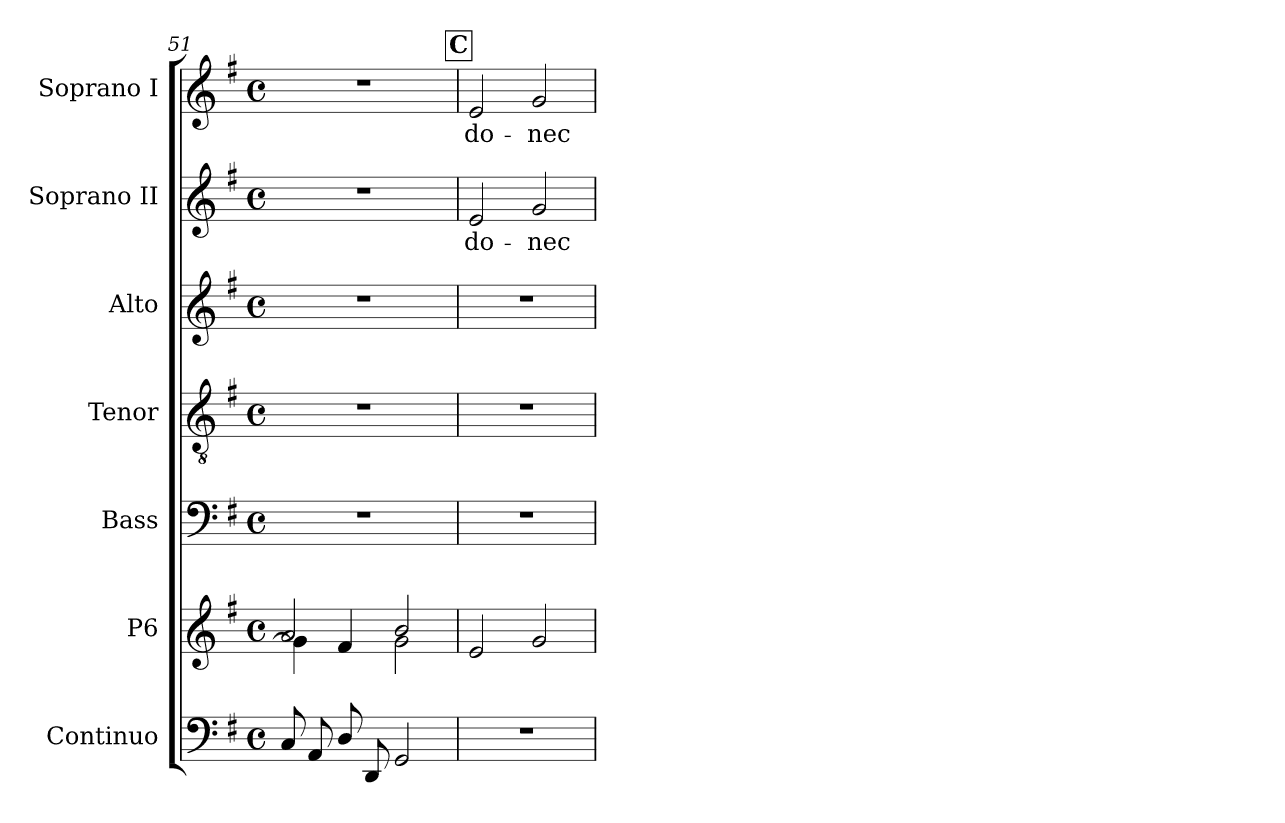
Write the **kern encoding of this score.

**kern	**kern	**kern	**kern	**kern	**kern	**text	**kern	**text
*part7	*part6	*part5	*part4	*part3	*part2	*part2	*part1	*part1
*staff7	*staff6	*staff5	*staff4	*staff3	*staff2	*staff2	*staff1	*staff1
*I"Continuo	*I"P6	*I"Bass	*I"Tenor	*I"Alto	*I"Soprano II	*	*I"Soprano I	*
*	*	*I'B.	*I'T.	*I'A.	*I'S.	*	*I'S.	*
*clefF4	*clefG2	*clefF4	*clefGv2	*clefG2	*clefG2	*	*clefG2	*
*	*	*	*ITrd7c12	*	*	*	*	*
*k[f#]	*k[f#]	*k[f#]	*k[f#]	*k[f#]	*k[f#]	*	*k[f#]	*
*G:	*G:	*G:	*G:	*G:	*G:	*	*G:	*
*M4/4	*M4/4	*M4/4	*M4/4	*M4/4	*M4/4	*	*M4/4	*
*met(c)	*met(c)	*met(c)	*met(c)	*met(c)	*met(c)	*	*met(c)	*
=51	=51	=51	=51	=51	=51	=51	=51	=51
*	*^	*	*	*	*	*	*	*
8Ci/	2ai/	4gi\]	1r	1r	1r	1r	.	1r	.
8AAi/	.	.	.	.	.	.	.	.	.
8Di/	.	4f#i/	.	.	.	.	.	.	.
8DDi/	.	.	.	.	.	.	.	.	.
2GGi/	2bi/	2gi\	.	.	.	.	.	.	.
*	*v	*v	*	*	*	*	*	*	*
!!LO:REH:place=s1:B:color=#000000:enc=box:fs=13.7126:t=C
=52	=52	=52	=52	=52	=52	=52	=52	=52
*	*^	*	*	*	*	*	*	*
!	!	!	!	!	!	!	!LO:LY:b:color=#000000	!	!
*	*v	*v	*	*	*	*	*	*	*
*	*^	*	*	*	*	*	*	*
!	!	!	!	!	!	!	!	!	!LO:LY:b:color=#000000
*	*v	*v	*	*	*	*	*	*	*
1r	2ei/	1r	1r	1r	2ei/	do-	2ei/	do-
!	!	!	!	!	!	!LO:LY:b:color=#000000	!	!
!	!	!	!	!	!	!	!	!LO:LY:b:color=#000000
.	2gi/	.	.	.	2gi/	-nec	2gi/	-nec
=	=	=	=	=	=	=	=	=
*-	*-	*-	*-	*-	*-	*-	*-	*-
